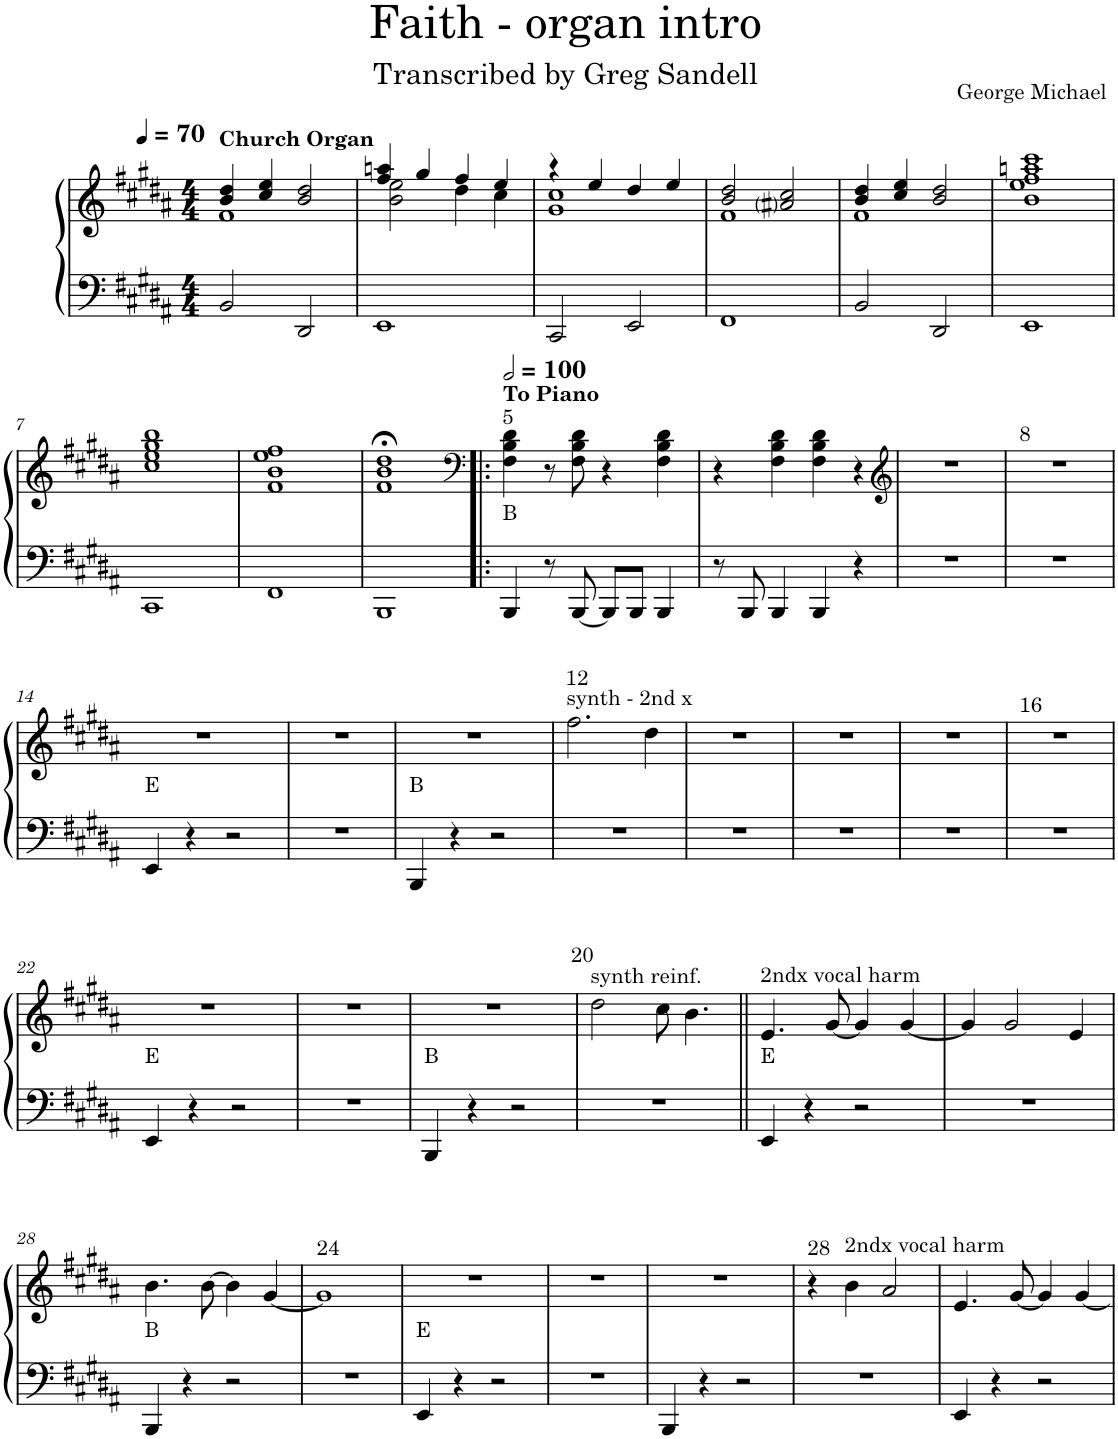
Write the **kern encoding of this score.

**kern	**kern	**harte
*part1	*part1	*part1
*staff2	*staff1	*
*I"Pipe Organ	*	*
*I'Org.	*	*
*clefF4	*clefG2	*
*k[f#c#g#d#a#]	*k[f#c#g#d#a#]	*
*M4/4	*M4/4	*
*MM70	*MM70	*
=1	=1	=1
*	*^	*
!	!LO:TX:a:B:t=Church Organ	!	!
2BB/	4b/ 4dd#/	1f#	.
.	4cc#/ 4ee/	.	.
2DD#/	2b/ 2dd#/	.	.
=2	=2	=2	=2
1EE	4ff#/ 4aan/	2b\ 2ee\	.
.	4gg#/	.	.
.	4ff#/	4dd#\	.
.	4ee/	4cc#\	.
=3	=3	=3	=3
2CC#/	4r	1g# 1cc#	.
.	4ee/	.	.
2EE/	4dd#/	.	.
.	4ee/	.	.
=4	=4	=4	=4
1FF#	2b/ 2dd#/	1f#	.
.	2a#i/ 2cc#/	.	.
=5	=5	=5	=5
2BB/	4b/ 4dd#/	1f#	.
.	4cc#/ 4ee/	.	.
2DD#/	2b/ 2dd#/	.	.
*	*v	*v	*
=6	=6	=6
1EE	1b 1ee 1ff# 1aan 1ccc#	.
!!LO:LB:g=z
=7	=7	=7
1CC#	1cc# 1ee 1gg# 1bb	.
=8	=8	=8
1FF#	1f# 1b 1ee 1ff#	.
=9	=9	=9
1BBB	1f#;< 1b;< 1dd#;<	.
=10!|:	=10!|:	=10!|:
*	*clefF4	*
*	*MM200	*
!	!LO:TX:a:B:t=To Piano	!
!	!LO:TX:a:t=5	!
4BBB/	4F#\ 4B\ 4d#\	B:maj
8r	8r	.
[8BBB/	8F#\ 8B\ 8d#\	.
8BBB/L]	4r	.
8BBB/J	.	.
4BBB/	4F#\ 4B\ 4d#\	.
=11	=11	=11
8r	4r	.
8BBB/	.	.
4BBB/	4F#\ 4B\ 4d#\	.
4BBB/	4F#\ 4B\ 4d#\	.
4r	4r	.
=12	=12	=12
*	*clefG2	*
1r	1r	.
=13	=13	=13
!	!LO:TX:a:t=8	!
1r	1r	.
!!LO:LB:g=z
=14	=14	=14
4EE/	1r	E:maj
4r	.	.
2r	.	.
=15	=15	=15
1r	1r	.
=16	=16	=16
4BBB/	1r	B:maj
4r	.	.
2r	.	.
=17	=17	=17
!	!LO:TX:a:t=synth - 2nd x	!
!	!LO:TX:a:t=12	!
1r	2.ff#\	.
.	4dd#\	.
=18	=18	=18
1r	1r	.
=19	=19	=19
1r	1r	.
=20	=20	=20
1r	1r	.
=21	=21	=21
!	!LO:TX:a:t=16	!
1r	1r	.
!!LO:LB:g=z
=22	=22	=22
4EE/	1r	E:maj
4r	.	.
2r	.	.
=23	=23	=23
1r	1r	.
=24	=24	=24
4BBB/	1r	B:maj
4r	.	.
2r	.	.
=25	=25	=25
!	!LO:TX:a:t=synth reinf.	!
!	!LO:TX:a:t=20	!
1r	2dd#\	.
.	8cc#\	.
.	4.b\	.
=26||	=26||	=26||
!	!LO:TX:a:t=2ndx vocal harm	!
4EE/	4.e/	E:maj
4r	.	.
.	[8g#/	.
2r	4g#/]	.
.	[4g#/	.
=27	=27	=27
1r	4g#/]	.
.	2g#/	.
.	4e/	.
!!LO:LB:g=z
=28	=28	=28
4BBB/	4.b\	B:maj
4r	.	.
.	[8b\	.
2r	4b\]	.
.	[4g#/	.
=29	=29	=29
!	!LO:TX:a:t=24	!
1r	1g#]	.
=30	=30	=30
4EE/	1r	E:maj
4r	.	.
2r	.	.
=31	=31	=31
1r	1r	.
=32	=32	=32
4BBB/	1r	.
4r	.	.
2r	.	.
=33	=33	=33
!	!LO:TX:a:t=28	!
1r	4r	.
!	!LO:TX:a:t=2ndx vocal harm	!
.	4b\	.
.	2a#/	.
=34	=34	=34
4EE/	4.e/	.
4r	.	.
.	[8g#/	.
2r	4g#/]	.
.	[4g#/	.
=	=	=
*-	*-	*-
